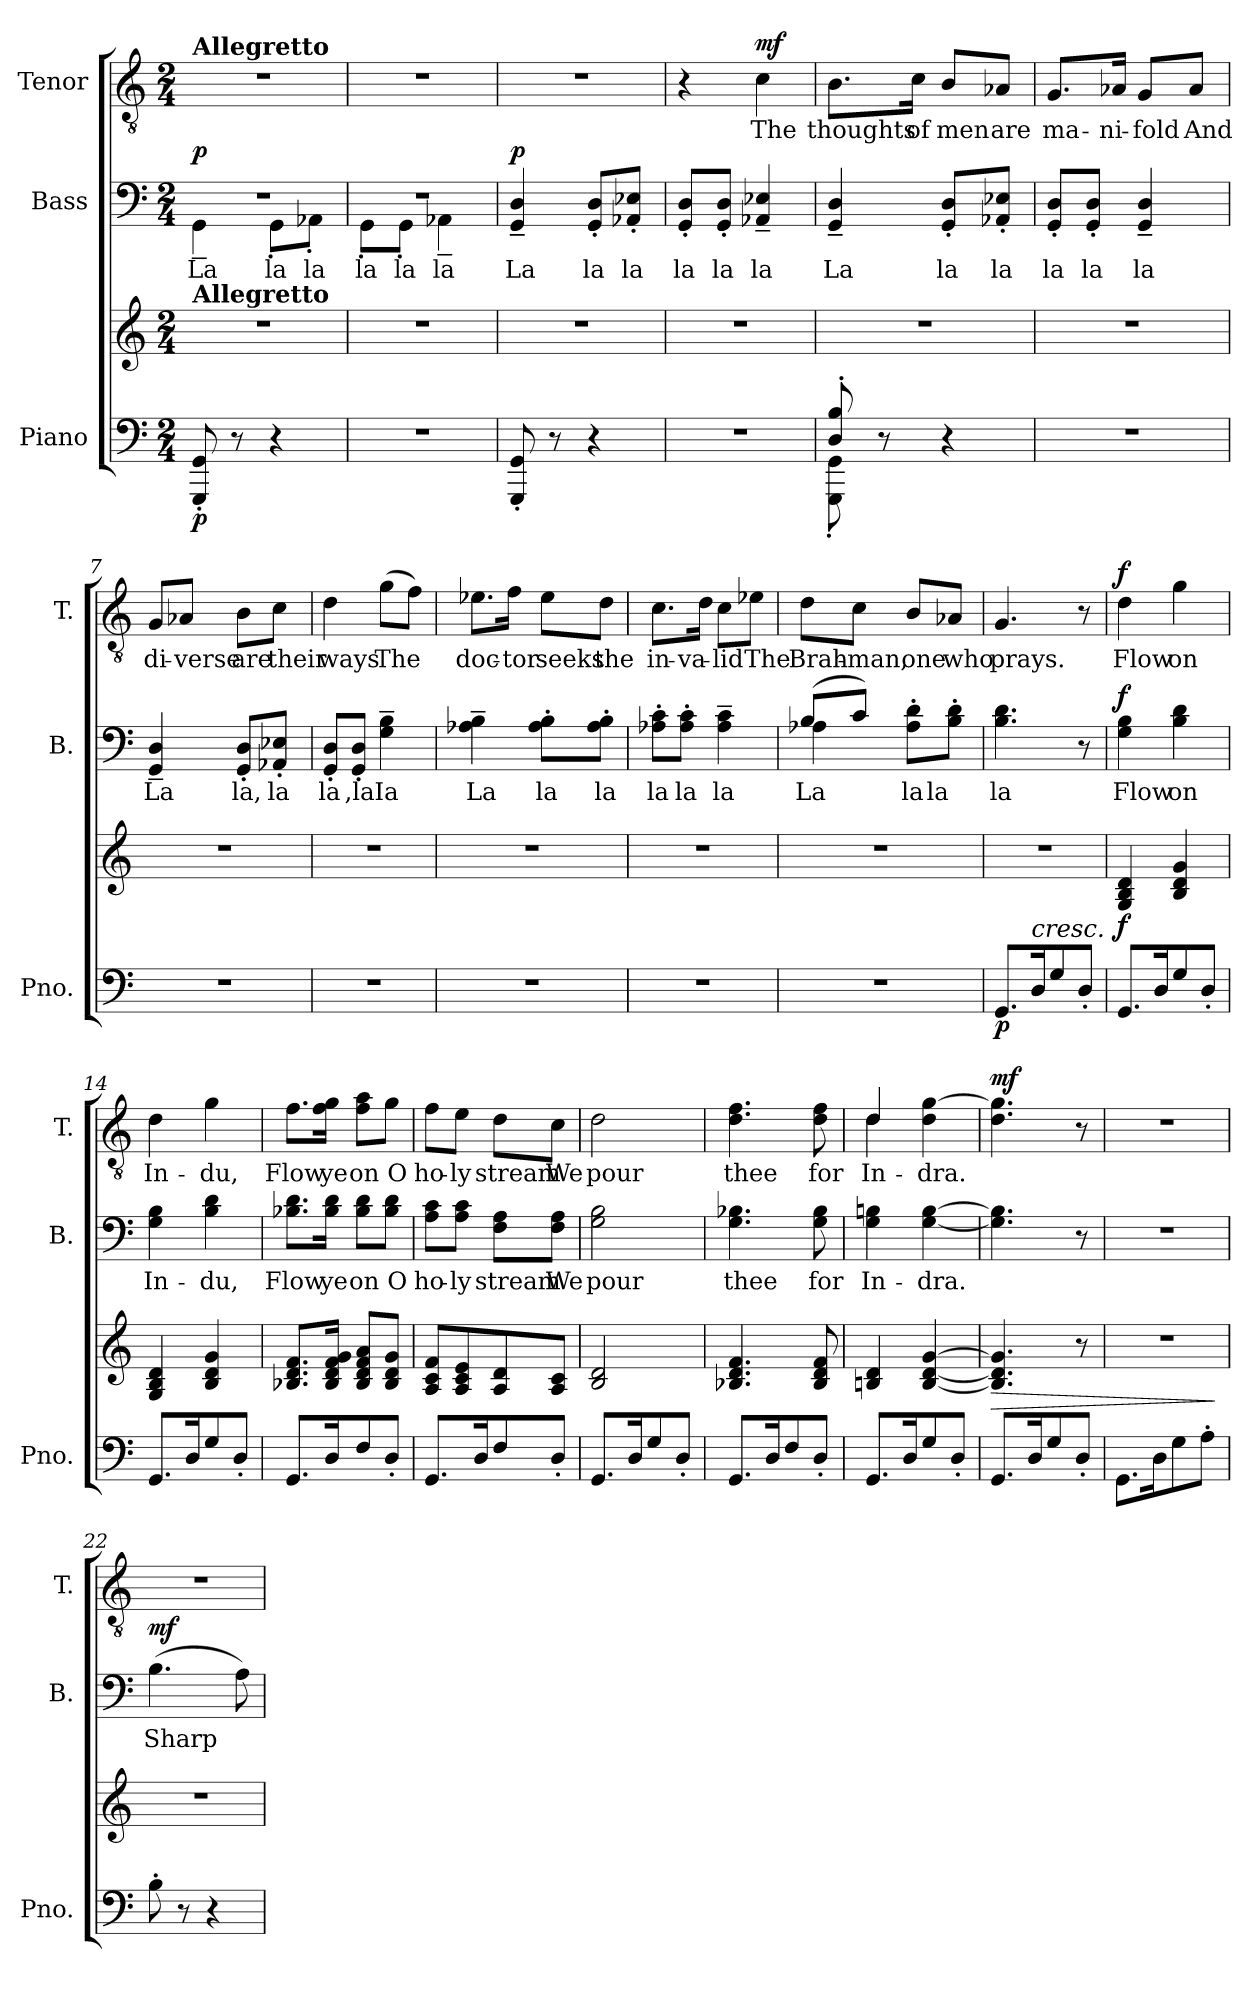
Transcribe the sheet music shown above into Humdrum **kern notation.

**kern	**kern	**dynam	**kern	**text	**dynam	**kern	**text	**dynam
*part3	*part3	*part3	*part2	*part2	*part2	*part1	*part1	*part1
*staff4	*staff3	*staff3/4	*staff2	*staff2	*staff2	*staff1	*staff1	*staff1
*I"Piano	*	*	*I"Bass	*	*	*I"Tenor	*	*
*I'Pno.	*	*	*I'B.	*	*	*I'T.	*	*
*clefF4	*clefG2	*	*clefF4	*	*	*clefGv2	*	*
*	*	*	*	*	*	*ITrd7c12	*	*
*k[]	*k[]	*	*k[]	*	*	*k[]	*	*
*M2/4	*M2/4	*	*M2/4	*	*	*M2/4	*	*
*MM100	*MM100	*	*MM100	*	*	*MM112	*	*
=1	=1	=1	=1	=1	=1	=1	=1	=1
*	*	*	*^	*	*	*	*	*
!	!	!	!	!	!	!	!LO:TX:a:B:t=Allegretto	!	!
!	!LO:TX:a:B:t=Allegretto	!	!	!	!	!	!	!	!
!	!	!LO:DY:b=2	!	!	!LO:LY:b	!LO:DY:b	!	!	!
8GGG/' 8GG/'	2r	p	2r	4GG~\	La	p	2r	.	.
8r	.	.	.	.	.	.	.	.	.
!	!	!	!	!	!LO:LY:b	!	!	!	!
4r	.	.	.	8GG'\L	la	.	.	.	.
!	!	!	!	!	!LO:LY:b	!	!	!	!
.	.	.	.	8AA-X'\J	la	.	.	.	.
=2	=2	=2	=2	=2	=2	=2	=2	=2	=2
!	!	!	!	!	!LO:LY:b	!	!	!	!
2r	2r	.	2r	8GG'\L	la	.	2r	.	.
!	!	!	!	!	!LO:LY:b	!	!	!	!
.	.	.	.	8GG'\J	la	.	.	.	.
!	!	!	!	!	!LO:LY:b	!	!	!	!
.	.	.	.	4AA-X~\	la	.	.	.	.
=3	=3	=3	=3	=3	=3	=3	=3	=3	=3
!	!	!	!	!	!LO:LY:b	!LO:DY:b	!	!	!
*	*	*	*v	*v	*	*	*	*	*
8GGG/' 8GG/'	2r	.	4GG/~ 4D/~	La	p	2r	.	.
8r	.	.	.	.	.	.	.	.
!	!	!	!	!LO:LY:b	!	!	!	!
4r	.	.	8GG/' 8D/'L	la	.	.	.	.
!	!	!	!	!LO:LY:b	!	!	!	!
.	.	.	8AA-X/' 8E-X/'J	la	.	.	.	.
=4	=4	=4	=4	=4	=4	=4	=4	=4
!	!	!	!	!LO:LY:b	!	!	!	!
2r	2r	.	8GG/' 8D/'L	la	.	4r	.	.
!	!	!	!	!LO:LY:b	!	!	!	!
.	.	.	8GG/' 8D/'J	la	.	.	.	.
!	!	!	!	!LO:LY:b	!	!	!LO:LY:b	!LO:DY:b
.	.	.	4AA-X/~ 4E-X/~	la	.	4C\	The	mf
=5	=5	=5	=5	=5	=5	=5	=5	=5
*^	*	*	*	*	*	*	*	*
!	!	!	!	!	!LO:LY:b	!	!	!LO:LY:b	!
8D/' 8B/'	8GGG\' 8GG\'	2r	.	4GG/~ 4D/~	La	.	8.BB\L	thoughts	.
8r	4.ryy	.	.	.	.	.	.	.	.
!	!	!	!	!	!	!	!	!LO:LY:b	!
.	.	.	.	.	.	.	16C\Jk	of	.
!	!	!	!	!	!LO:LY:b	!	!	!LO:LY:b	!
4r	.	.	.	8GG/' 8D/'L	la	.	8BB/L	men	.
!	!	!	!	!	!LO:LY:b	!	!	!LO:LY:b	!
.	.	.	.	8AA-X/' 8E-X/'J	la	.	8AA-X/J	are	.
*v	*v	*	*	*	*	*	*	*	*
=6	=6	=6	=6	=6	=6	=6	=6	=6
!	!	!	!	!LO:LY:b	!	!	!LO:LY:b	!
2r	2r	.	8GG/' 8D/'L	la	.	8.GG/L	ma-	.
!	!	!	!	!LO:LY:b	!	!	!	!
.	.	.	8GG/' 8D/'J	la	.	.	.	.
!	!	!	!	!	!	!	!LO:LY:b	!
.	.	.	.	.	.	16AA-X/Jk	-ni-	.
!	!	!	!	!LO:LY:b	!	!	!LO:LY:b	!
.	.	.	4GG/~ 4D/~	la	.	8GG/L	-fold	.
!	!	!	!	!	!	!	!LO:LY:b	!
.	.	.	.	.	.	8AA-/J	And	.
=7	=7	=7	=7	=7	=7	=7	=7	=7
!	!	!	!	!LO:LY:b	!	!	!LO:LY:b	!
2r	2r	.	4GG/~ 4D/~	La	.	8GG/L	di-	.
!	!	!	!	!	!	!	!LO:LY:b	!
.	.	.	.	.	.	8AA-X/J	-verse	.
!	!	!	!	!LO:LY:b	!	!	!LO:LY:b	!
.	.	.	8GG/' 8D/'L	la,	.	8BB\L	are	.
!	!	!	!	!LO:LY:b	!	!	!LO:LY:b	!
.	.	.	8AA-X/' 8E-X/'J	la	.	8C\J	their	.
=8	=8	=8	=8	=8	=8	=8	=8	=8
!	!	!	!	!LO:LY:b	!	!	!LO:LY:b	!
2r	2r	.	8GG/' 8D/'L	la	.	4D\	ways	.
!	!	!	!	!LO:LY:b	!	!	!	!
.	.	.	8GG/' 8D/'J	,la	.	.	.	.
!	!	!	!	!LO:LY:b	!	!	!LO:LY:b	!
.	.	.	4G\~ 4B\~	Ia	.	(>8G\L	The	.
.	.	.	.	.	.	8F\J)	.	.
!!LO:LB:g=z
=9	=9	=9	=9	=9	=9	=9	=9	=9
!	!	!	!	!LO:LY:b	!	!	!LO:LY:b	!
2r	2r	.	4A-X\~ 4B\~	La	.	8.E-X\L	doc-	.
!	!	!	!	!	!	!	!LO:LY:b	!
.	.	.	.	.	.	16F\Jk	-tor	.
!	!	!	!	!LO:LY:b	!	!	!LO:LY:b	!
.	.	.	8A-\' 8B\'L	la	.	8E-\L	seeks	.
!	!	!	!	!LO:LY:b	!	!	!LO:LY:b	!
.	.	.	8A-\' 8B\'J	la	.	8D\J	the	.
=10	=10	=10	=10	=10	=10	=10	=10	=10
!	!	!	!	!LO:LY:b	!	!	!LO:LY:b	!
2r	2r	.	8A-X\' 8c\'L	la	.	8.C\L	in-	.
!	!	!	!	!LO:LY:b	!	!	!	!
.	.	.	8A-\' 8c\'J	la	.	.	.	.
!	!	!	!	!	!	!	!LO:LY:b	!
.	.	.	.	.	.	16D\Jk	-va-	.
!	!	!	!	!LO:LY:b	!	!	!LO:LY:b	!
.	.	.	4A-\~ 4c\~	la	.	8C\L	-lid	.
!	!	!	!	!	!	!	!LO:LY:b	!
.	.	.	.	.	.	8E-X\J	The	.
=11	=11	=11	=11	=11	=11	=11	=11	=11
*	*	*	*^	*	*	*	*	*
!	!	!	!	!	!LO:LY:b	!	!	!LO:LY:b	!
2r	2r	.	(>8B/L	4A-X\	La	.	8D\L	Brah-	.
!	!	!	!	!	!	!	!	!LO:LY:b	!
.	.	.	8c/J)	.	.	.	8C\J	-man,	.
!	!	!	!	!	!LO:LY:b	!	!	!LO:LY:b	!
.	.	.	4ryy	8A-\' 8d\'L	la	.	8BB/L	one	.
!	!	!	!	!	!LO:LY:b	!	!	!LO:LY:b	!
.	.	.	.	8B\' 8d\'J	la	.	8AA-X/J	who	.
=12	=12	=12	=12	=12	=12	=12	=12	=12	=12
!	!	!LO:DY:b=2	!	!	!LO:LY:b	!	!	!LO:LY:b	!
*	*	*	*v	*v	*	*	*	*	*
8.GG/L	2r	p	4.B\ 4.d\	la	.	4.GG/	prays.	.
!LO:TX:a:i:t=cresc.	!	!	!	!	!	!	!	!
16D/K	.	.	.	.	.	.	.	.
8G/	.	.	.	.	.	.	.	.
8D'/J	.	.	8r	.	.	8r	.	.
=13	=13	=13	=13	=13	=13	=13	=13	=13
!	!	!LO:DY:b	!	!LO:LY:b	!LO:DY:b	!	!LO:LY:b	!LO:DY:b
8.GG/L	4G/ 4B/ 4d/	f	4G\ 4B\	Flow	f	4D\	Flow	f
16D/K	.	.	.	.	.	.	.	.
!	!	!	!	!LO:LY:b	!	!	!LO:LY:b	!
8G/	4B/ 4d/ 4g/	.	4B\ 4d\	on	.	4G\	on	.
8D'/J	.	.	.	.	.	.	.	.
=14	=14	=14	=14	=14	=14	=14	=14	=14
!	!	!	!	!LO:LY:b	!	!	!LO:LY:b	!
8.GG/L	4G/ 4B/ 4d/	.	4G\ 4B\	In-	.	4D\	In-	.
16D/K	.	.	.	.	.	.	.	.
!	!	!	!	!LO:LY:b	!	!	!LO:LY:b	!
8G/	4B/ 4d/ 4g/	.	4B\ 4d\	-du,	.	4G\	-du,	.
8D'/J	.	.	.	.	.	.	.	.
!!LO:LB:g=z
=15	=15	=15	=15	=15	=15	=15	=15	=15
!	!	!	!	!LO:LY:b	!	!	!LO:LY:b	!
8.GG/L	8.B-X/ 8.d/ 8.f/L	.	8.B-X\ 8.d\L	Flow	.	8.F\L	Flow	.
!	!	!	!	!LO:LY:b	!	!	!LO:LY:b	!
16D/K	16B-/ 16d/ 16f/ 16g/Jk	.	16B-\ 16d\Jk	ye	.	16F\ 16G\Jk	ye	.
!	!	!	!	!LO:LY:b	!	!	!LO:LY:b	!
8F/	8B-/ 8d/ 8f/ 8a/L	.	8B-\ 8d\L	on	.	8F\ 8A\L	on	.
!	!	!	!	!LO:LY:b	!	!	!LO:LY:b	!
8D'/J	8B-/ 8d/ 8g/J	.	8B-\ 8d\J	O	.	8G\J	O	.
=16	=16	=16	=16	=16	=16	=16	=16	=16
!	!	!	!	!LO:LY:b	!	!	!LO:LY:b	!
8.GG/L	8A/ 8c/ 8f/L	.	8A\ 8c\L	ho-	.	8F\L	ho-	.
!	!	!	!	!LO:LY:b	!	!	!LO:LY:b	!
.	8A/ 8c/ 8e/	.	8A\ 8c\J	-ly	.	8E\J	-ly	.
16D/K	.	.	.	.	.	.	.	.
!	!	!	!	!LO:LY:b	!	!	!LO:LY:b	!
8F/	8A/ 8d/	.	8F\ 8A\L	stream	.	8D\L	stream	.
!	!	!	!	!LO:LY:b	!	!	!LO:LY:b	!
8D'/J	8A/ 8c/J	.	8F\ 8A\J	We	.	8C\J	We	.
=17	=17	=17	=17	=17	=17	=17	=17	=17
!	!	!	!	!LO:LY:b	!	!	!LO:LY:b	!
8.GG/L	2B/ 2d/	.	2G\ 2B\	pour	.	2D\	pour	.
16D/K	.	.	.	.	.	.	.	.
8G/	.	.	.	.	.	.	.	.
8D'/J	.	.	.	.	.	.	.	.
=18	=18	=18	=18	=18	=18	=18	=18	=18
!	!	!	!	!LO:LY:b	!	!	!LO:LY:b	!
8.GG/L	4.B-X/ 4.d/ 4.f/	.	4.G\ 4.B-X\	thee	.	4.D\ 4.F\	thee	.
16D/K	.	.	.	.	.	.	.	.
8F/	.	.	.	.	.	.	.	.
!	!	!	!	!LO:LY:b	!	!	!LO:LY:b	!
8D'/J	8B-/ 8d/ 8f/	.	8G\ 8B-\	for	.	8D\ 8F\	for	.
=19	=19	=19	=19	=19	=19	=19	=19	=19
!	!	!	!	!LO:LY:b	!	!	!LO:LY:b	!
*	*	*	*	*	*	*^	*	*
8.GG/L	4Bn/ 4d/	.	4G\ 4Bn\	In-	.	4D/	4D\	In-	.
16D/K	.	.	.	.	.	.	.	.	.
!	!	!	!	!LO:LY:b	!	!	!	!LO:LY:b	!
8G/	[4B/ [4d/ [4g/	.	[4G\ [4B\	-dra.	.	4D\ [4G\	4ryy	-dra.	.
8D'/J	.	.	.	.	.	.	.	.	.
*	*	*	*	*	*	*v	*v	*	*
=20	=20	=20	=20	=20	=20	=20	=20	=20
!	!	!LO:HP:b	!	!	!	!	!	!LO:DY:b
8.GG/L	4.B/] 4.d/] 4.g/]	>	4.G\] 4.B\]	.	.	4.D\ 4.G\]	.	mf
16D/K	.	.	.	.	.	.	.	.
8G/	.	.	.	.	.	.	.	.
8D'/J	8r	.	8r	.	.	8r	.	.
=21	=21	=21	=21	=21	=21	=21	=21	=21
8.GG\L	2r	.	2r	.	.	2r	.	.
16D\K	.	.	.	.	.	.	.	.
8G\	.	.	.	.	.	.	.	.
8A'\J	.	.	.	.	.	.	.	.
.	.	]	.	.	.	.	.	.
=22	=22	=22	=22	=22	=22	=22	=22	=22
!	!	!	!	!LO:LY:b	!LO:DY:b	!	!	!
8B'\	2r	.	(>4.B\	Sharp	mf	2r	.	.
8r	.	.	.	.	.	.	.	.
4r	.	.	.	.	.	.	.	.
.	.	.	8A\)	.	.	.	.	.
=	=	=	=	=	=	=	=	=
*-	*-	*-	*-	*-	*-	*-	*-	*-
